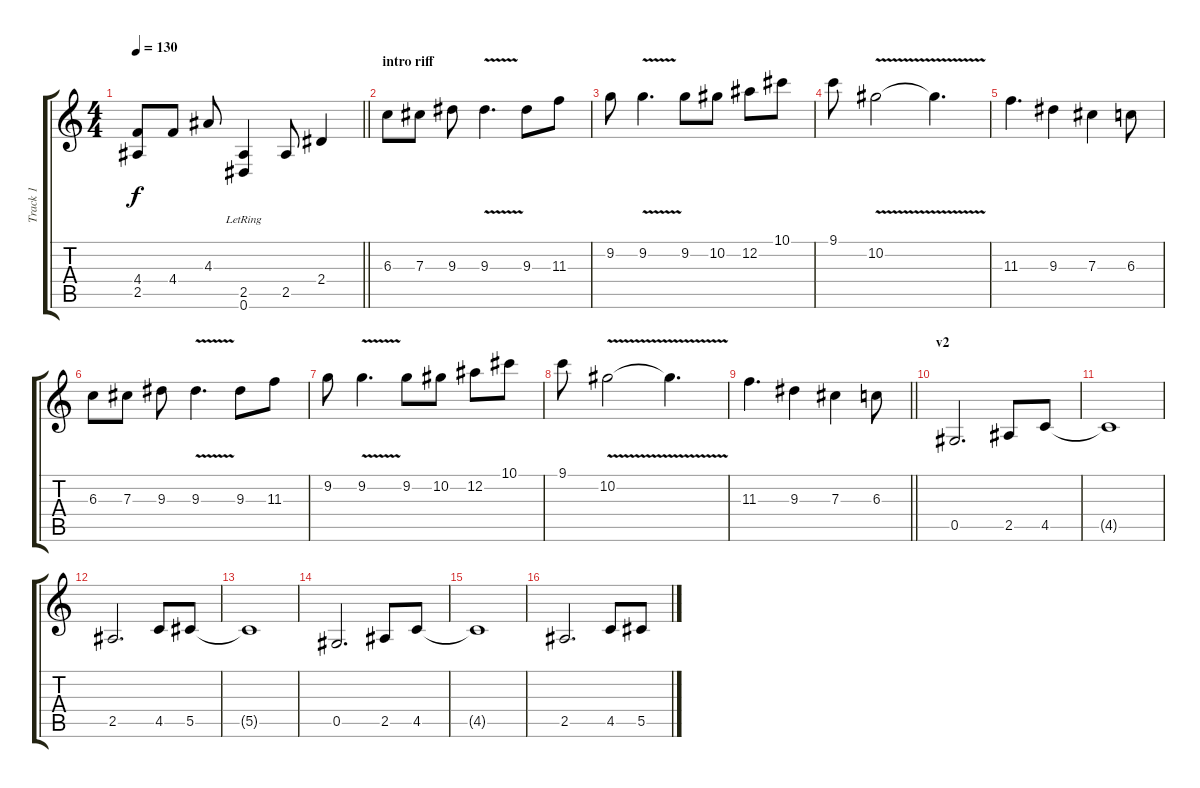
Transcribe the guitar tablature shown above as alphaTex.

\track ("Track 1" "Track 1") {instrument distortionguitar}
\staff {score tabs}
\tuning (Eb4 Bb3 Gb3 Db3 Ab2 Eb2) {hide}
\ts (4 4)
\tempo 130
\clef g2
\barLineRight lightlight
\ks c
(4.4{t} 2.5{t}).8{dy f} 4.4.8 4.3.8 (2.5{lr} 0.6).4 2.5.8 2.4.4 |
\section ("" "intro riff")
6.3.8{volume 12} 7.3.8 9.3.8 9.3{v}.4{d} 9.3.8 11.3.8 |
9.2.8 9.2{v}.4{d} 9.2.8 10.2.8 12.2.8 10.1.8 |
9.1.8 10.2{v}.2 10.2{t}.4{d} |
11.3.4{d} 9.3.4 7.3.4 6.3.8 |
6.3.8 7.3.8 9.3.8 9.3{v}.4{d} 9.3.8 11.3.8 |
9.2.8 9.2{v}.4{d} 9.2.8 10.2.8 12.2.8 10.1.8 |
9.1.8 10.2{v}.2 10.2{t}.4{d} |
\barLineRight lightlight
11.3.4{d} 9.3.4 7.3.4 6.3.8 |
\section ("" "v2")
0.5.2{d} 2.5.8 4.5.8 |
4.5{t}.1 |
2.5.2{d} 4.5.8 5.5.8 |
5.5{t}.1 |
0.5.2{d} 2.5.8 4.5.8 |
4.5{t}.1 |
2.5.2{d} 4.5.8 5.5.8
